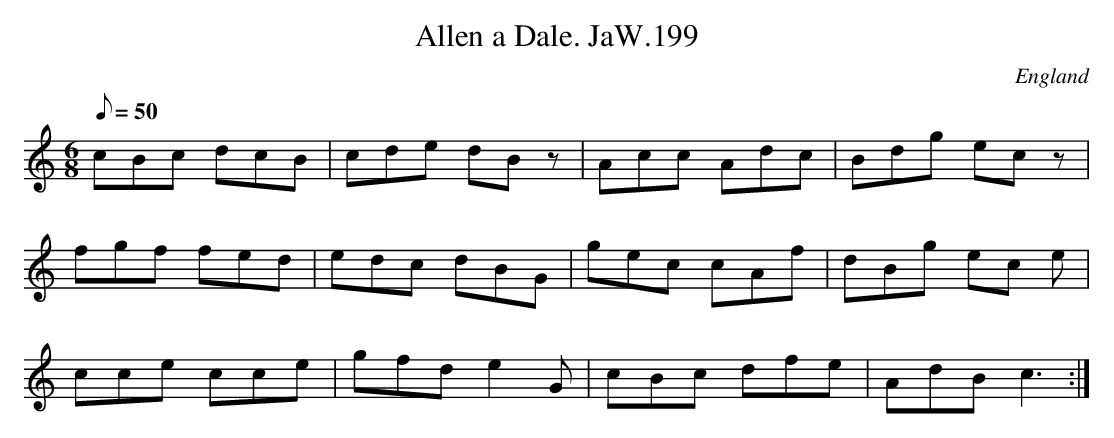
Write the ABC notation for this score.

X:1
T:Allen a Dale. JaW.199
M:6/8
Q:50
O:England
K:C
cBc dcB|cde dBz|Acc Adc|Bdg ecz|!
fgf fed|edc dBG|gec cAf|dBg ec e|!
cce cce|gfd e2G|cBc dfe|AdB c3:|]
